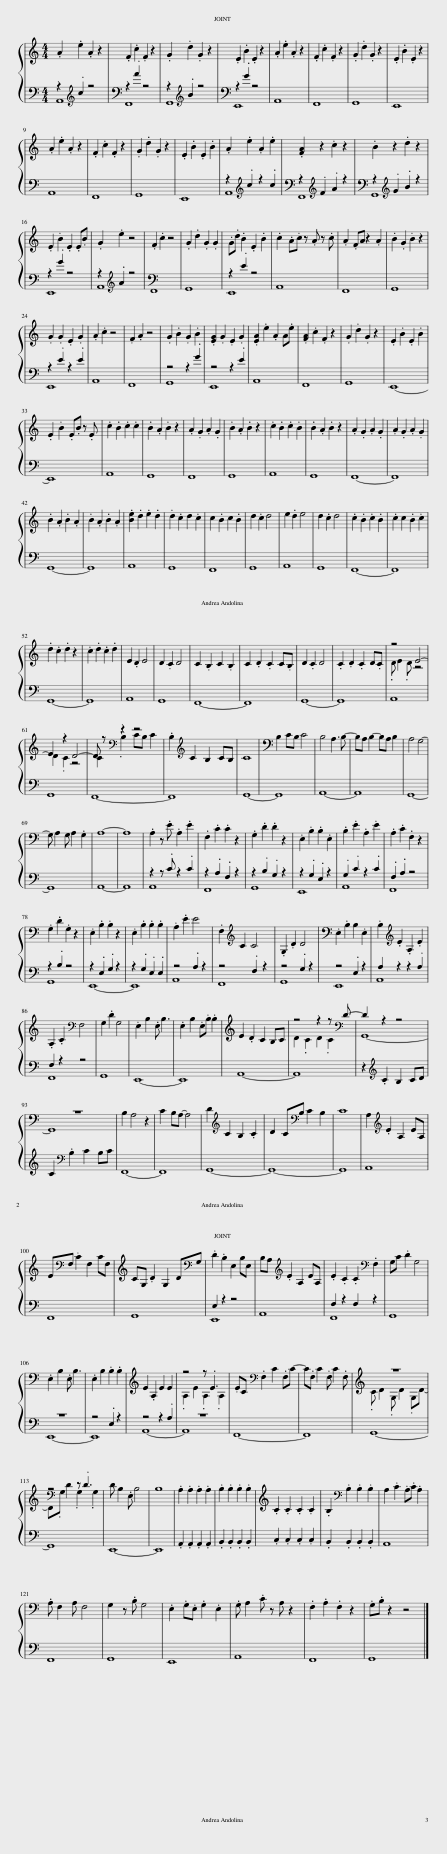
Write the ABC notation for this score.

X:1
%%score { ( 1 4 ) | ( 2 3 ) }
L:1/8
M:4/4
I:linebreak $
K:C
V:1 treble
V:4 treble
V:2 bass
V:3 bass
V:1
 .A2 .e2 .A2 z2 | .F2 .c2 .F2 z2 | .G2 .d2 .G2 z2 | .E2 .B2 .E2 z2 | .A2 .e2 .A2 z2 | %5
 .F2 .c2 .F2 z2 | .G2 .d2 .G2 z2 | .E2 .B2 .E2 z2 |$ .A2 .e2 .A2 z2 | .F2 .c2 .F2 z2 | %10
 .G2 .d2 .G2 z2 | .E2 .B2 .E2 .B2 | .A2 .e2 .A2 .e2 | .[FA]2 z2 .c2 z2 | .B2 z2 .d2 z2 |$ %15
 .E2 .B2 .E2 .E.B | .G2 .e2 z4 | .F2 .c2 z4 | .G2 .d2 .G2 .G2 | .G.d .B2 .E2 .B2 | %20
 .c2 .A.c z .A z .c | .A2 .FA z2 .A2 | .B2 .G2 .B2 z2 |$ .G2 .G2 .E2 .G2 | .A2 .c2 z4 | %25
 .F2 .A2 z4 | .G2 .B2 .G2 .B2 | .[EG]2 .G2 .E2 .G2 | .[EA]2 .e2 .A2 A.e | .[FA]2 .c2 .F2 z2 | %30
 .G2 .d2 .G2 z2 | .E2 .B2 .E2 .B2 |$ .E2 .B2 .E.B z .E | .c2 .B2 .c2 .c2 | .B2 .A2 .B2 z2 | %35
 .A2 .G2 .A2 .G2 | .B2 .A2 .B2 z2 | .c2 .B2 .c2 .B2 | .B2 .A2 .B2 z2 | .A2 .G2 .A2 .G2 | %40
 .A2 .G2 .A2 .G2 |$ .B2 .A2 .B2 .A2 | .B2 .A2 .B2 .A2 | .[Be]2 .d2 .e2 .d2 | .d2 .c2 d2 .c2 | %45
 c2 .B2 c2 .B2 | d2 .c2 d4 | e2 .d2 e4 | d2 .c2 d4 | .c2 .B2 .c2 .B2 | %50
 .c2 c2 .B2 .c2 |$ .d2 .c2 .d2 z2 | .c2 .d2 .c2 .d2 | E2 .D2 E4 | D2 .C2 D4 | %55
 C2 .B,2 C2 .B,2 | C2 .D2 .C2 C.B, | D2 .C2 D4 | .C2 .D2 .C2 D.C | z4 E4- |$ %60
 E2 z2 D4- | D z[K:bass] z2 z4 | .B,2[K:treble] C2 B,2 CB, | C8 | B,2 CB, C4 | %65
 B,4 A,3 B,- | B,A, B,2- B,A, B,2 | A,4 G,4- |$ G, A,2 G, A,2 .G,2 | A,8- | %70
 A,8 | .A,2 z .E .A,2 .E2 | .F,2 .C2 .C2 z2 | .G,2 .D2 .D2 z2 | .E,2 .B,2 .B,2 .E,2 | %75
 .B,2 .E2 .A,2 .E2 | .A,2 .C2 .F,2 z2 |$ .G,2 .D2 .G,2 z2 | .E,2 .B,2 .B,2 z2 | .E,2 .B,2 .B,2 .B,2 | %80
 .A,2 .E2 E4 | .F,2[K:treble] C2 C4 | .G,2 .D2 D4 | .E,2 .B,2 B,2 .E,2 | .B,2[K:treble] .E2 .A,2 .E2 |$ %85
 .A,2 .C2[K:bass] F,4 | G,2 .D2 G,4 | .E,2 B,2 .E, B,3 | .E,2 B,2 .E,.B, .B,2 | E2 .D2 C2 B,C | %90
 z4 z2 z[K:bass] D- | D2 z2 z4 |$ z8 | B,2 A,4 z2 | C2 B,A,- A,4 | %95
 D2[K:treble] C2 B,2 .C2 | D2 C[K:bass]B, C2 B,2 | C8 | A,2[K:treble] .E2 A,2 EA, |$ E[K:bass]F, .C2 F,2 CF, | %100
 CG, .D2 G,2 D[K:bass]G, | .D2 .B,2 E,2 B,E, | B,A,[K:treble] .E2 A,2 EA, | .E2 .C2 .C2[K:bass] .F,2 | G,C .D2 G,4 |$ %105
 .E,2 B,2 .E, B,3 | .E,2 B,2 .B,2 .B,2 | E2 .A,2 E2 E2 | z4 z .E3 | .EC[K:bass] .F,2 C2 .F,C- | %110
 C.F, C2 .F, C2 .F, | z8 |$ z4[K:bass] z .D3 | D B,2 .E, B,4 | B,8 | %115
 .A,2 .A,2 .A,2 .A,2 | .B,2 .B,2 .B,2 .B,2 | .C2 .C2 .C2 .C2 | .B,2[K:bass] .B,2 .B,2 .B,2 | A,2 .C2 .A,.C .A,2 |$ %120
 .A, F,2 A, F,4 | G,2 z .B, G,4 | .E,2 .G,.E, .G,2 .E,2 | .G, A,2 .C z A, z2 | .F,2 .A,2 .F,2 z2 | %125
 .G,.B, z2 z4 |] %126
V:2
 z2[K:treble] .c2 z4 | z2 .A2 z4 | z2[K:treble] .B2 z4 | z2 .G2 z4 | A,,8 | %5
 F,,8 | G,,8 | E,,8 |$ A,,8 | F,,8 | %10
 G,,8 | E,,8 | z2[K:treble] .c2 z2 .c2 | z2[K:treble] .F2 .A2 z2 | z2[K:treble] .G2 .B2 z2 |$ %15
 z2 .G2 z4 | z2[K:treble] .A2 z4 | F,,8 | G,,8 | z2 .E2 z4 | %20
 A,,8 | F,,8 | G,,8 |$ z2 .E2 z2 .E2 | A,,8 | %25
 F,,8 | z4 z2 .G2 | z4 z2 .E2 | A,,8 | F,,8 | %30
 G,,8 | E,,8- |$ E,,8 | A,,8 | G,,8 | %35
 F,,8 | G,,8 | A,,8 | G,,8 | F,,8- | %40
 F,,8 |$ G,,8- | G,,8 | A,,8 | G,,8 | %45
 F,,8 | G,,8 | A,,8 | G,,8 | F,,8- | %50
 F,,8 |$ G,,8- | G,,8 | A,,8 | G,,8 | %55
 F,,8- | F,,8 | G,,8- | G,,8 | A,,8 |$ %60
 G,,8 | F,,8- | F,,8 | G,,8- | G,,8 | %65
 A,,8- | A,,8 | G,,8- |$ G,,8 | A,,8- | %70
 A,,8 | z2 z .C z2 .C2 | z2 .A,2 .F,2 z2 | z2 .B,2 .G,2 z2 | z2 .G,2 .E,2 z2 | %75
 .G,2 .C2 z2 .C2 | .F,2 .A,2 z4 |$ z2 .B,2 z4 | z2 .E,2 .G,2 z2 | z2 .G,2 .E,2 .E,2 | %80
 z4 .A,2 z2 | z4 .F,2 z2 | z4 .G,2 z2 | z4 .E,2 z2 | A,2 z2 z2 .A,2 |$ %85
 F,2 z2 z4 | G,,8 | E,,8- | E,,8 | A,,8- | %90
 A,,8 | z2[K:treble] .C2 B,2 CD |$ C2[K:bass] .B,2 C2 B,C | F,,8- | F,,8 | %95
 G,,8- | G,,8- | G,,8 | A,,8 |$ F,,8 | %100
 G,,8 | E,2 z2 z4 | A,,8 | F,2 z2 F,2 z2 | G,,8 |$ %105
 z8 | z4 .E,2 z2 | z4 z2 .A,2 | z8 | F,,8- | %110
 F,,8 | G,,8- |$ G,,8 | E,,8- | E,,8 | %115
 .A,,2 .A,,2 .A,,2 .A,,2 | .B,,2 .B,,2 .B,,2 .B,,2 | .C,2 .C,2 .C,2 .C,2 | .B,,2 .B,,2 .B,,2 .B,,2 | A,,8 |$ %120
 F,,8 | G,,8 | E,,8 | A,,8 | F,,8 | %125
 G,,8 |] %126
V:3
 A,,8[K:treble] | F,,8 | G,,8[K:treble] | E,,8 | x8 | %5
 x8 | x8 | x8 |$ x8 | x8 | %10
 x8 | x8 | A,,8[K:treble] | F,,8[K:treble] | G,,8[K:treble] |$ %15
 E,,8 | A,,8[K:treble] | x8 | x8 | E,,8 | %20
 x8 | x8 | x8 |$ E,,8 | x8 | %25
 x8 | G,,8 | E,,8 | x8 | x8 | %30
 x8 | x8 |$ x8 | x8 | x8 | %35
 x8 | x8 | x8 | x8 | x8 | %40
 x8 |$ x8 | x8 | x8 | x8 | %45
 x8 | x8 | x8 | x8 | x8 | %50
 x8 |$ x8 | x8 | x8 | x8 | %55
 x8 | x8 | x8 | x8 | x8 |$ %60
 x8 | x8 | x8 | x8 | x8 | %65
 x8 | x8 | x8 |$ x8 | x8 | %70
 x8 | A,,8 | F,,8 | G,,8 | E,,8 | %75
 A,,8 | F,,8 |$ G,,8 | E,,8- | E,,8 | %80
 A,,8 | F,,8 | G,,8 | E,,8 | A,,8 |$ %85
 F,,8 | x8 | x8 | x8 | x8 | %90
 x8 | x2[K:treble] x6 |$ x2[K:bass] x6 | x8 | x8 | %95
 x8 | x8 | x8 | x8 |$ x8 | %100
 x8 | E,,8 | x8 | F,,8 | x8 |$ %105
 E,,8- | E,,8 | A,,8- | A,,8 | x8 | %110
 x8 | x8 |$ x8 | x8 | x8 | %115
 x8 | x8 | x8 | x8 | x8 |$ %120
 x8 | x8 | x8 | x8 | x8 | %125
 x8 |] %126
V:4
 x8 | x8 | x8 | x8 | x8 | %5
 x8 | x8 | x8 |$ x8 | x8 | %10
 x8 | x8 | x8 | x8 | x8 |$ %15
 x8 | x8 | x8 | x8 | x8 | %20
 x8 | x8 | x8 |$ x8 | x8 | %25
 x8 | x8 | x8 | x8 | x8 | %30
 x8 | x8 |$ x8 | x8 | x8 | %35
 x8 | x8 | x8 | x8 | x8 | %40
 x8 |$ x8 | x8 | x8 | x8 | %45
 x8 | x8 | x8 | x8 | x8 | %50
 x8 |$ x8 | x8 | x8 | x8 | %55
 x8 | x8 | x8 | x8 | .D E2 .D z4 |$ %60
 D2 .C2 z4 | C2[K:bass] .B,2 CB, C2 | x2[K:treble] x6 | x8 | x8 | %65
 x8 | x8 | x8 |$ x8 | x8 | %70
 x8 | x8 | x8 | x8 | x8 | %75
 x8 | x8 |$ x8 | x8 | x8 | %80
 x8 | x2[K:treble] x6 | x8 | x8 | x2[K:treble] x6 |$ %85
 x4[K:bass] x4 | x8 | x8 | x8 | x8 | %90
 D2 .C2 D2 .C2[K:bass] | G,,8- |$ G,,8 | x8 | x8 | %95
 x2[K:treble] x6 | x3[K:bass] x5 | x8 | x2[K:treble] x6 |$ x[K:bass] x7 | %100
 x7[K:bass] x | x8 | x2[K:treble] x6 | x6[K:bass] x2 | x8 |$ %105
 x8 | x8 | x8 | .A,2 E2 .A,2 .A,2 | x2[K:bass] x6 | %110
 x8 | .C D2 .G, D2 .G,D- |$ D[K:bass].G, D2 .G,2 .G,2 | x8 | x8 | %115
 x8 | x8 | x8 | x2[K:bass] x6 | x8 |$ %120
 x8 | x8 | x8 | x8 | x8 | %125
 x8 |] %126
